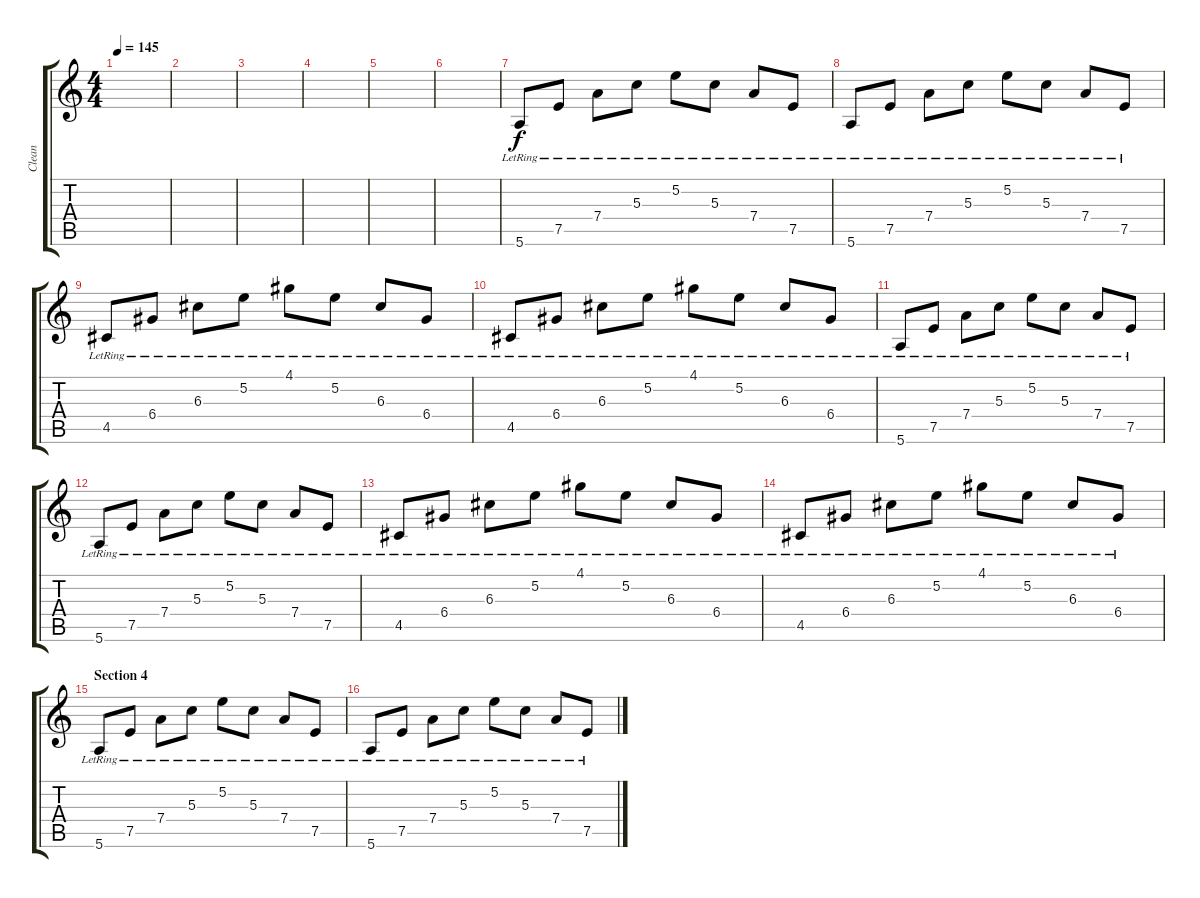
\track ("Clean" "Clean") {instrument acousticguitarnylon}
\staff {score tabs}
\tuning (E4 B3 G3 D3 A2 E2) {hide}
\ts (4 4)
\tempo 145
\clef g2
\ks c
|
|
|
|
|
|
5.6{lr}.8 7.5{lr}.8 7.4{lr}.8 5.3{lr}.8 5.2{lr}.8 5.3{lr}.8 7.4{lr}.8 7.5{lr}.8 |
5.6{lr}.8 7.5{lr}.8 7.4{lr}.8 5.3{lr}.8 5.2{lr}.8 5.3{lr}.8 7.4{lr}.8 7.5{lr}.8 |
4.5{lr}.8 6.4{lr}.8 6.3{lr}.8 5.2{lr}.8 4.1{lr}.8 5.2{lr}.8 6.3{lr}.8 6.4{lr}.8 |
4.5{lr}.8 6.4{lr}.8 6.3{lr}.8 5.2{lr}.8 4.1{lr}.8 5.2{lr}.8 6.3{lr}.8 6.4{lr}.8 |
5.6{lr}.8 7.5{lr}.8 7.4{lr}.8 5.3{lr}.8 5.2{lr}.8 5.3{lr}.8 7.4{lr}.8 7.5{lr}.8 |
5.6{lr}.8 7.5{lr}.8 7.4{lr}.8 5.3{lr}.8 5.2{lr}.8 5.3{lr}.8 7.4{lr}.8 7.5{lr}.8 |
4.5{lr}.8 6.4{lr}.8 6.3{lr}.8 5.2{lr}.8 4.1{lr}.8 5.2{lr}.8 6.3{lr}.8 6.4{lr}.8 |
4.5{lr}.8 6.4{lr}.8 6.3{lr}.8 5.2{lr}.8 4.1{lr}.8 5.2{lr}.8 6.3{lr}.8 6.4{lr}.8 |
\section ("" "Section 4")
5.6{lr}.8 7.5{lr}.8 7.4{lr}.8 5.3{lr}.8 5.2{lr}.8 5.3{lr}.8 7.4{lr}.8 7.5{lr}.8 |
5.6{lr}.8 7.5{lr}.8 7.4{lr}.8 5.3{lr}.8 5.2{lr}.8 5.3{lr}.8 7.4{lr}.8 7.5{lr}.8
